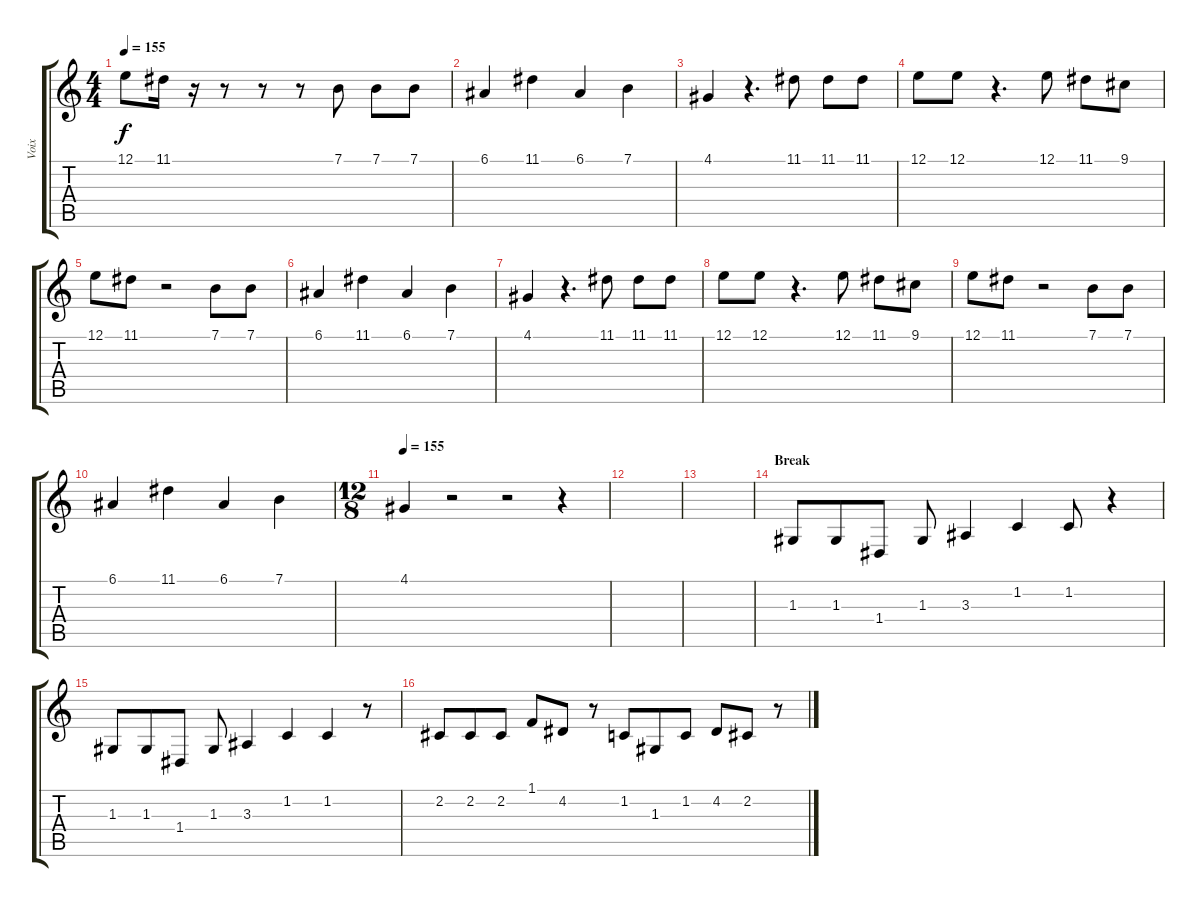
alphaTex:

\track ("Voix" "Voix") {instrument clarinet}
\staff {score tabs}
\tuning (E4 B3 G3 D3 A2 E2) {hide}
\ts (4 4)
\tempo 155
\clef g2
\ks c
12.1.8{dy f} 11.1.16 r.16 r.8 r.8 r.8 7.1.8 7.1.8 7.1.8 |
6.1.4 11.1.4 6.1.4 7.1.4 |
4.1.4 r.4{d} 11.1.8 11.1.8 11.1.8 |
12.1.8 12.1.8 r.4{d} 12.1.8 11.1.8 9.1.8 |
12.1.8 11.1.8 r.2 7.1.8 7.1.8 |
6.1.4 11.1.4 6.1.4 7.1.4 |
4.1.4 r.4{d} 11.1.8 11.1.8 11.1.8 |
12.1.8 12.1.8 r.4{d} 12.1.8 11.1.8 9.1.8 |
12.1.8 11.1.8 r.2 7.1.8 7.1.8 |
6.1.4 11.1.4 6.1.4 7.1.4 |
\ts (12 8)
\tempo 155
4.1.4 r.2 r.2 r.4 |
|
|
\section ("" "Break")
1.3.8 1.3.8 1.4.8 1.3.8 3.3.4 1.2.4 1.2.8 r.4 |
1.3.8 1.3.8 1.4.8 1.3.8 3.3.4 1.2.4 1.2.4 r.8 |
2.2.8 2.2.8 2.2.8 1.1.8 4.2.8 r.8 1.2.8 1.3.8 1.2.8 4.2.8 2.2.8 r.8
